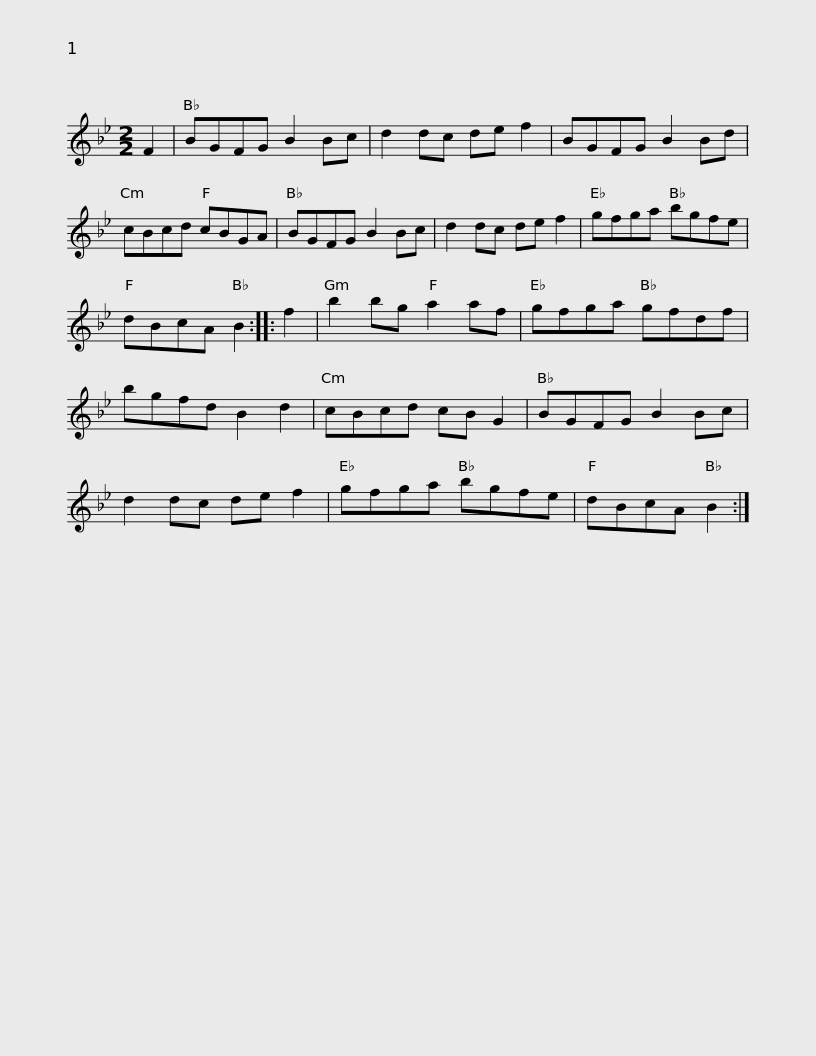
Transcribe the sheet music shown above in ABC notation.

X:1
L:1/8
M:2/2
I:linebreak $
K:Bb
V:1 treble
V:1
 F2 | BGFG B2 Bc | d2 dc de f2 | BGFG B2 Bd | cBcd cBGA | %5
 BGFG B2 Bc | d2 dc de f2 |$ gfga bgfe | dBcA B2 :: f2 | %10
 b2 bg a2 af | gfga gfdf | bgfd B2 d2 |$ cBcd cB G2 | BGFG B2 Bc | %15
 d2 dc de f2 | gfga bgfe | dBcA B2 :| %18
